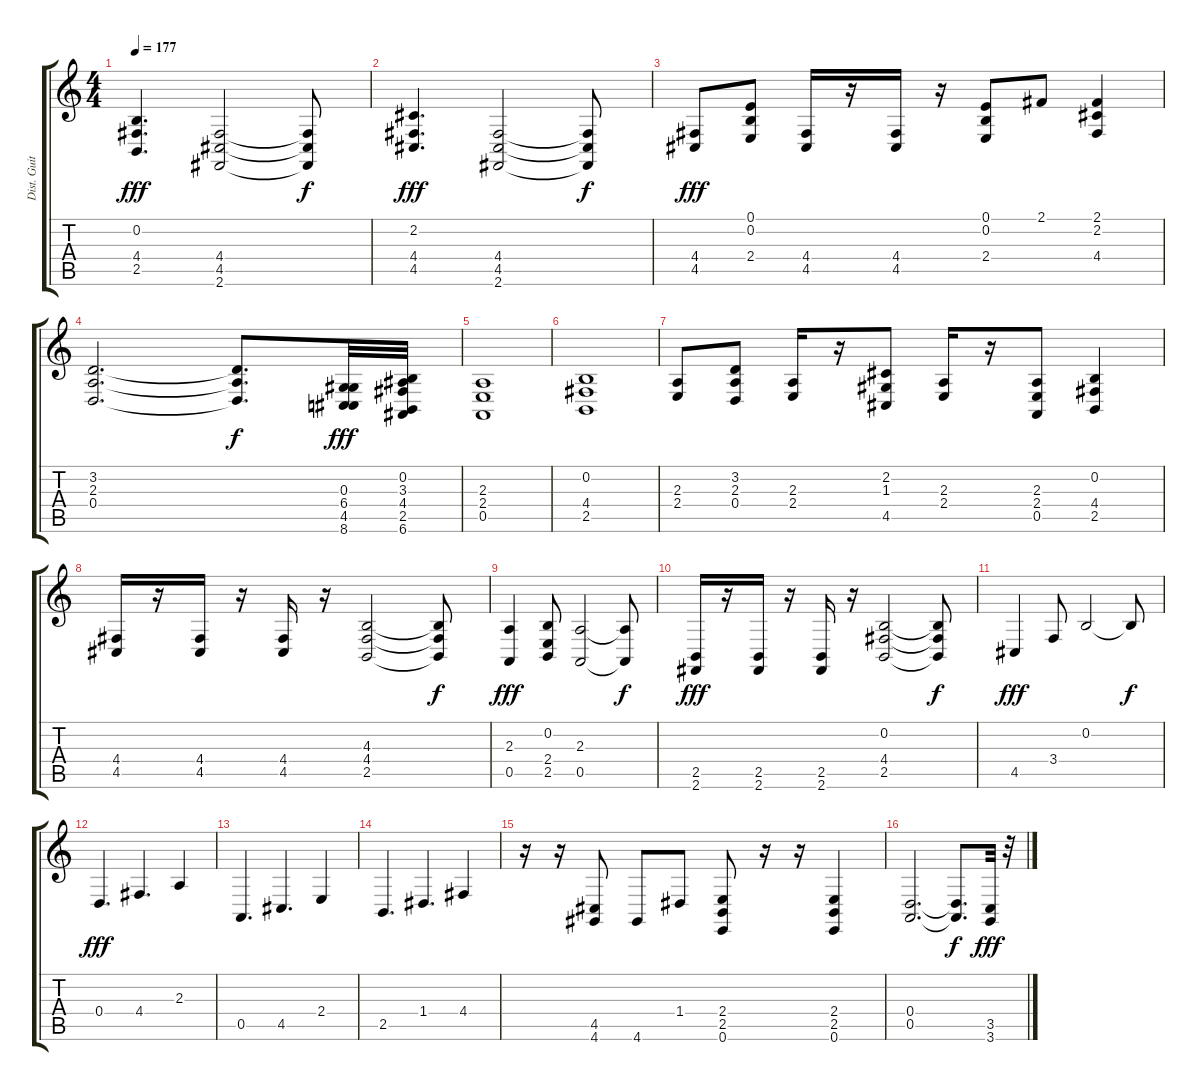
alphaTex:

\track ("Dist. Guitar 5" "Dist. Guit") {instrument stringensemble1}
\staff {score tabs}
\tuning (E4 B3 G3 D3 A2 E2) {hide}
\ts (4 4)
\tempo 177
\clef g2
\ks c
(0.2 4.4 2.5).4{d dy fff} (4.4 4.5 2.6).2 (4.4{t} 4.5{t} 2.6{t}).8{dy f} |
(2.2 4.4 4.5).4{d dy fff} (4.4 4.5 2.6).2 (4.4{t} 4.5{t} 2.6{t}).8{dy f} |
(4.4 4.5).8{dy fff} (0.1 0.2 2.4).8 (4.4 4.5).16 r.16 (4.4 4.5).16 r.16 (0.1 0.2 2.4).8 2.1.8 (2.1 2.2 4.4).4 |
(3.2 2.3 0.4).2{d} (3.2{t} 2.3{t} 0.4{t}).8{d dy f} (0.3 6.4 4.5 8.6).32{dy fff} (0.2 3.3 4.4 2.5 6.6).32 |
(2.3 2.4 0.5).1 |
(0.2 4.4 2.5).1 |
(2.3 2.4).8 (3.2 2.3 0.4).8 (2.3 2.4).16 r.16 (2.2 1.3 4.5).8 (2.3 2.4).16 r.16 (2.3 2.4 0.5).8 (0.2 4.4 2.5).4 |
(4.4 4.5).16 r.16 (4.4 4.5).16 r.16 (4.4 4.5).16 r.16 (4.3 4.4 2.5).2 (4.3{t} 4.4{t} 2.5{t}).8{dy f} |
(2.3 0.5).4{dy fff} (0.2 2.4 2.5).8 (2.3 0.5).2 (2.3{t} 0.5{t}).8{dy f} |
(2.5 2.6).16{dy fff} r.16 (2.5 2.6).16 r.16 (2.5 2.6).16 r.16 (0.2 4.4 2.5).2 (0.2{t} 4.4{t} 2.5{t}).8{dy f} |
4.5.4{dy fff} 3.4.8 0.2.2 0.2{t}.8{dy f} |
0.4.4{d dy fff} 4.4.4{d} 2.3.4 |
0.5.4{d} 4.5.4{d} 2.4.4 |
2.5.4{d} 1.4.4{d} 4.4.4 |
r.16 r.16 (4.5 4.6).8 4.6.8 1.4.8 (2.4 2.5 0.6).8 r.16 r.16 (2.4 2.5 0.6).4 |
(0.4 0.5).2{d} (0.4{t} 0.5{t}).8{d dy f} (3.5 3.6).32{dy fff} r.32
